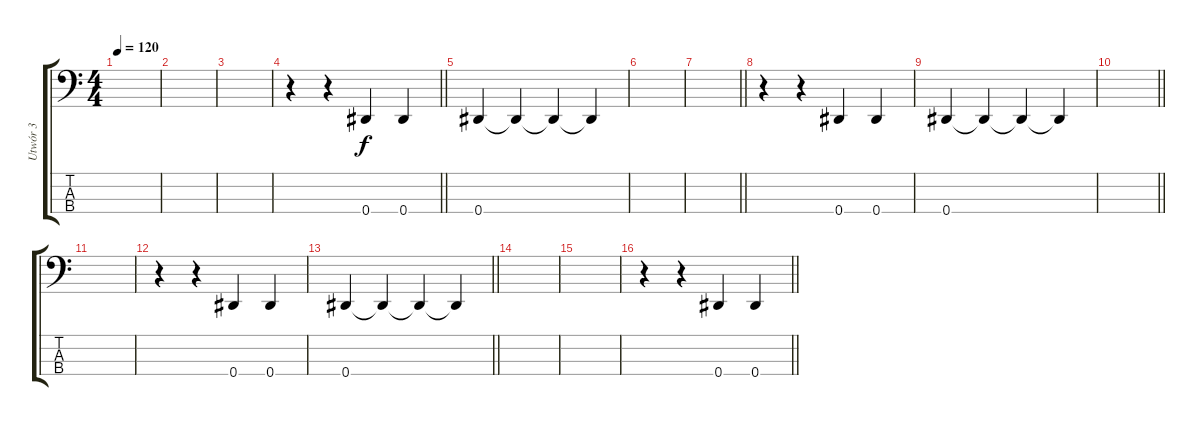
\track ("Utwór 3" "Utwór 3") {instrument electricbassfinger}
\staff {score tabs}
\tuning (Gb2 Db2 Ab1 Eb1) {hide}
\ts (4 4)
\tempo 120
\clef f4
\ks c
|
|
|
\barLineRight lightlight
r.4 r.4 0.4.4 0.4.4 |
0.4.4 0.4{t}.4 0.4{t}.4 0.4{t}.4 |
|
\barLineRight lightlight
|
r.4 r.4 0.4.4 0.4.4 |
0.4.4 0.4{t}.4 0.4{t}.4 0.4{t}.4 |
\barLineRight lightlight
|
|
r.4 r.4 0.4.4 0.4.4 |
\barLineRight lightlight
0.4.4 0.4{t}.4 0.4{t}.4 0.4{t}.4 |
|
|
\barLineRight lightlight
r.4 r.4 0.4.4 0.4.4
